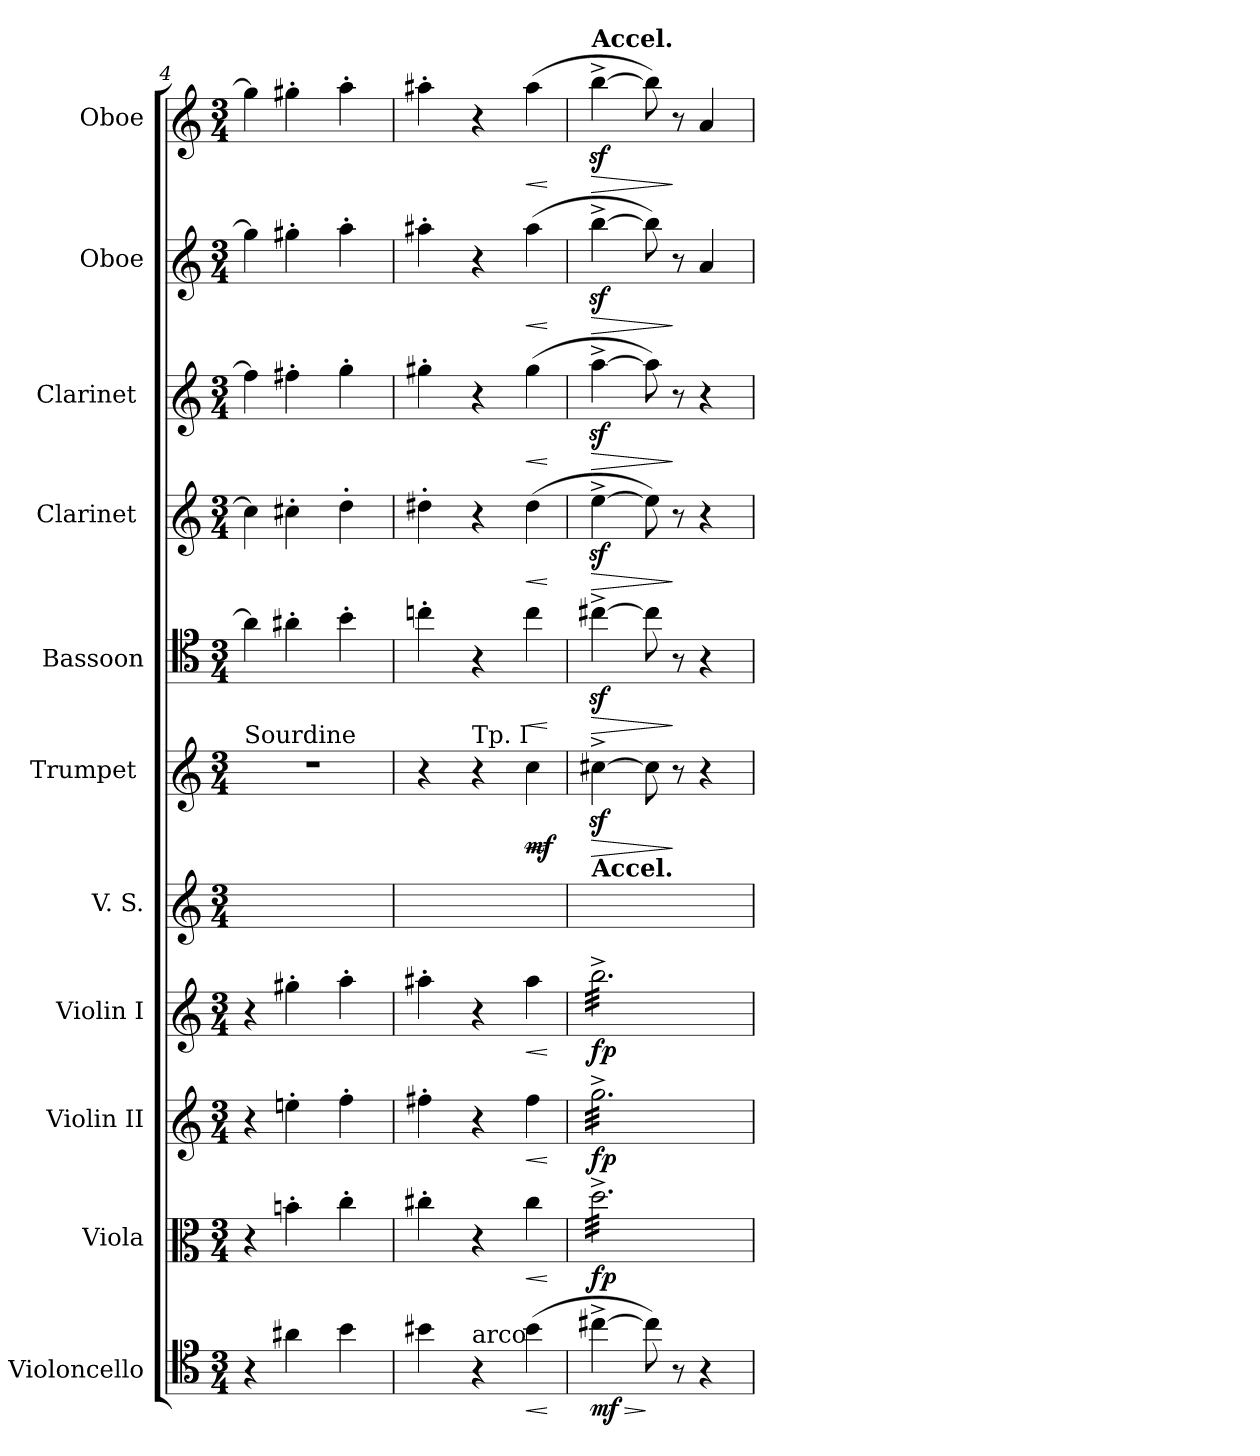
**kern	**dynam	**kern	**dynam	**kern	**dynam	**kern	**dynam	**kern	**kern	**dynam	**kern	**dynam	**kern	**dynam	**kern	**dynam	**kern	**dynam	**kern	**dynam
*part11	*part11	*part10	*part10	*part9	*part9	*part8	*part8	*part7	*part6	*part6	*part5	*part5	*part4	*part4	*part3	*part3	*part2	*part2	*part1	*part1
*staff11	*staff11	*staff10	*staff10	*staff9	*staff9	*staff8	*staff8	*staff7	*staff6	*staff6	*staff5	*staff5	*staff4	*staff4	*staff3	*staff3	*staff2	*staff2	*staff1	*staff1
*I"Violoncello	*	*I"Viola	*	*I"Violin II	*	*I"Violin I	*	*I"V. S.	*I"Trumpet [C]	*	*I"Bassoon	*	*I"Clarinet [C]	*	*I"Clarinet [C]	*	*I"Oboe	*	*I"Oboe	*
*I'Vc.	*	*I'Vla.	*	*I'Vln. II	*	*I'Vln. I	*	*	*	*	*I'Bsn.	*	*I'Cl.	*	*I'Cl.	*	*I'Ob.	*	*I'Ob.	*
*clefC4	*	*clefC3	*	*clefG2	*	*clefG2	*	*clefG2	*clefG2	*	*clefC4	*	*clefG2	*	*clefG2	*	*clefG2	*	*clefG2	*
*	*	*	*	*	*	*	*	*	*	*	*	*	*ITrd1c2	*	*ITrd1c2	*	*	*	*	*
*k[]	*	*k[]	*	*k[]	*	*k[]	*	*k[]	*k[]	*	*k[]	*	*k[b-e-]	*	*k[b-e-]	*	*k[]	*	*k[]	*
*M3/4	*	*M3/4	*	*M3/4	*	*M3/4	*	*M3/4	*M3/4	*	*M3/4	*	*M3/4	*	*M3/4	*	*M3/4	*	*M3/4	*
=4	=4	=4	=4	=4	=4	=4	=4	=4	=4	=4	=4	=4	=4	=4	=4	=4	=4	=4	=4	=4
!	!	!	!	!	!	!	!	!	!LO:TX:a:t=Sourdine	!	!	!	!	!	!	!	!	!	!	!
4r	.	4r	.	4r	.	4r	.	4ryy	4%3r	.	4a]	.	4b-]	.	4ee-]	.	4gg]	.	4gg]	.
4a#X	.	4bn'	.	4een'	.	4gg#X'	.	8ryy	.	.	4a#X'	.	4bn'	.	4een'	.	4gg#X'	.	4gg#X'	.
.	.	.	.	.	.	.	.	4ryy	.	.	.	.	.	.	.	.	.	.	.	.
4b	.	4cc'	.	4ff'	.	4aa'	.	.	.	.	4b'	.	4cc'	.	4ff'	.	4aa'	.	4aa'	.
.	.	.	.	.	.	.	.	8ryy	.	.	.	.	.	.	.	.	.	.	.	.
=5	=5	=5	=5	=5	=5	=5	=5	=5	=5	=5	=5	=5	=5	=5	=5	=5	=5	=5	=5	=5
4b#X	.	4cc#X'	.	4ff#X'	.	4aa#X'	.	8ryy	4r	.	4ccn'	.	4cc#X'	.	4ff#X'	.	4aa#X'	.	4aa#X'	.
.	.	.	.	.	.	.	.	8ryy	.	.	.	.	.	.	.	.	.	.	.	.
!	!	!	!	!	!	!	!	!	!LO:TX:a:t=Tp. I	!	!	!	!	!	!	!	!	!	!	!
!LO:TX:a:t=arco	!	!	!	!	!	!	!	!	!	!	!	!	!	!	!	!	!	!	!	!
4r	.	4r	.	4r	.	4r	.	8ryy	4r	.	4r	.	4r	.	4r	.	4r	.	4r	.
.	.	.	.	.	.	.	.	8ryy	.	.	.	.	.	.	.	.	.	.	.	.
!	!LO:HP:b	!	!LO:HP:b	!	!LO:HP:b	!	!LO:HP:b	!	!	!LO:HP:b	!	!LO:HP:b	!	!LO:HP:b	!	!LO:HP:b	!	!LO:HP:b	!	!LO:HP:b
(4b#	<	4cc#	<	4ff#	<	4aa#	<	4ryy	4cc	< mf	4cc	<	(4cc#	<	(4ff#	<	(4aa#	<	(4aa#	<
.	[	.	[	.	[	.	[	.	.	[	.	[	.	[	.	[	.	[	.	[
=6	=6	=6	=6	=6	=6	=6	=6	=6	=6	=6	=6	=6	=6	=6	=6	=6	=6	=6	=6	=6
!	!	!	!	!	!	!	!	!	!	!	!	!	!	!	!	!	!	!	!LO:TX:a:B:t=Accel.	!
!	!	!	!	!	!	!	!	!LO:TX:a:B:t=Accel.	!	!	!	!	!	!	!	!	!	!	!	!
!	!	!	!	!	!	!LO:TX:b:i:t=cresc.	!	!	!	!	!	!	!	!	!	!	!	!	!	!
!	!	!	!	!LO:TX:b:i:t=cresc.	!	!	!	!	!	!	!	!	!	!	!	!	!	!	!	!
!	!	!LO:TX:b:i:t=cresc.	!	!	!	!	!	!	!	!	!	!	!	!	!	!	!	!	!	!
!	!LO:HP:b	!	!	!	!	!	!	!	!	!LO:HP:b	!	!LO:HP:b	!	!LO:HP:b	!	!LO:HP:b	!	!LO:HP:b	!	!LO:HP:b
*	*	*tremolo	*	*	*	*	*	*	*	*	*	*	*	*	*	*	*	*	*	*
*	*	*	*	*tremolo	*	*	*	*	*	*	*	*	*	*	*	*	*	*	*	*
*	*	*	*	*	*	*tremolo	*	*	*	*	*	*	*	*	*	*	*	*	*	*
[4cc#X^	> mf	32dd^LLL	fp	32gg^LLL	fp	32bb^LLL	fp	8ryy	[4cc#Xz^	>	[4cc#Xz^	>	[4ddz^	>	[4ggz^	>	[4bbz^	>	[4bbz^	>
.	.	32dd^	.	32gg^	.	32bb^	.	.	.	.	.	.	.	.	.	.	.	.	.	.
.	.	32dd^	.	32gg^	.	32bb^	.	.	.	.	.	.	.	.	.	.	.	.	.	.
.	.	32dd^	.	32gg^	.	32bb^	.	.	.	.	.	.	.	.	.	.	.	.	.	.
*	*	*	*	*	*	*	*	*8va	*	*	*	*	*	*	*	*	*	*	*	*
.	.	32dd^	.	32gg^	.	32bb^	.	8ryy	.	.	.	.	.	.	.	.	.	.	.	.
.	.	32dd^	.	32gg^	.	32bb^	.	.	.	.	.	.	.	.	.	.	.	.	.	.
.	.	32dd^	.	32gg^	.	32bb^	.	.	.	.	.	.	.	.	.	.	.	.	.	.
.	.	32dd^	.	32gg^	.	32bb^	.	.	.	.	.	.	.	.	.	.	.	.	.	.
8cc#])	]	32dd^	.	32gg^	.	32bb^	.	8ryy	8cc#]	.	8cc#]	.	8dd])	.	8gg])	.	8bb])	.	8bb])	.
.	.	32dd^	.	32gg^	.	32bb^	.	.	.	.	.	.	.	.	.	.	.	.	.	.
.	.	32dd^	.	32gg^	.	32bb^	.	.	.	.	.	.	.	.	.	.	.	.	.	.
.	.	32dd^	.	32gg^	.	32bb^	.	.	.	.	.	.	.	.	.	.	.	.	.	.
8r	.	32dd^	.	32gg^	.	32bb^	.	8ryy	8r	]	8r	]	8r	]	8r	]	8r	]	8r	]
.	.	32dd^	.	32gg^	.	32bb^	.	.	.	.	.	.	.	.	.	.	.	.	.	.
.	.	32dd^	.	32gg^	.	32bb^	.	.	.	.	.	.	.	.	.	.	.	.	.	.
.	.	32dd^	.	32gg^	.	32bb^	.	.	.	.	.	.	.	.	.	.	.	.	.	.
4r	.	32dd^	.	32gg^	.	32bb^	.	8ryy	4r	.	4r	.	4r	.	4r	.	4a	.	4a	.
.	.	32dd^	.	32gg^	.	32bb^	.	.	.	.	.	.	.	.	.	.	.	.	.	.
.	.	32dd^	.	32gg^	.	32bb^	.	.	.	.	.	.	.	.	.	.	.	.	.	.
.	.	32dd^	.	32gg^	.	32bb^	.	.	.	.	.	.	.	.	.	.	.	.	.	.
.	.	32dd^	.	32gg^	.	32bb^	.	8ryy	.	.	.	.	.	.	.	.	.	.	.	.
.	.	32dd^	.	32gg^	.	32bb^	.	.	.	.	.	.	.	.	.	.	.	.	.	.
.	.	32dd^	.	32gg^	.	32bb^	.	.	.	.	.	.	.	.	.	.	.	.	.	.
.	.	32dd^JJJ	.	32gg^JJJ	.	32bb^JJJ	.	.	.	.	.	.	.	.	.	.	.	.	.	.
*	*	*	*	*	*	*Xtremolo	*	*	*	*	*	*	*	*	*	*	*	*	*	*
*	*	*	*	*Xtremolo	*	*	*	*	*	*	*	*	*	*	*	*	*	*	*	*
*	*	*Xtremolo	*	*	*	*	*	*	*	*	*	*	*	*	*	*	*	*	*	*
*	*	*	*	*	*	*	*	*X8va	*	*	*	*	*	*	*	*	*	*	*	*
=	=	=	=	=	=	=	=	=	=	=	=	=	=	=	=	=	=	=	=	=
*-	*-	*-	*-	*-	*-	*-	*-	*-	*-	*-	*-	*-	*-	*-	*-	*-	*-	*-	*-	*-
